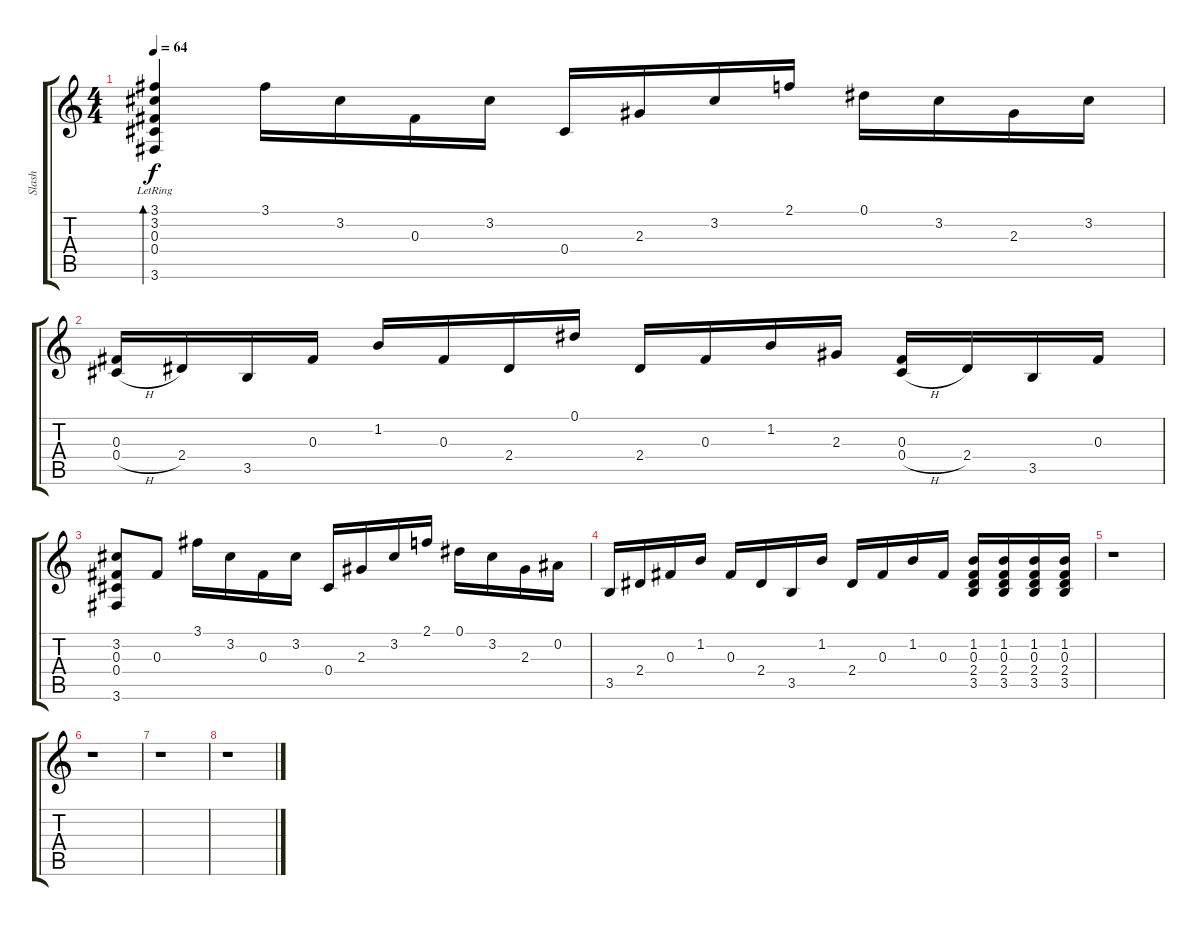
\track ("Slash" "Slash") {instrument electricguitarclean}
\staff {score tabs}
\tuning (Eb4 Bb3 Gb3 Db3 Ab2 Eb2) {hide}
\ts (4 4)
\tempo 64
\clef g2
\ks c
(3.1{lr} 3.2{lr} 0.3{lr} 0.4{lr} 3.6{lr}).4{bd 120 dy f instrument electricguitarclean} 3.1.16 3.2.16 0.3.16 3.2.16 0.4.16 2.3.16 3.2.16 2.1.16 0.1.16 3.2.16 2.3.16 3.2.16 |
(0.3 0.4{h}).16 2.4.16 3.5.16 0.3.16 1.2.16 0.3.16 2.4.16 0.1.16 2.4.16 0.3.16 1.2.16 2.3.16 (0.3 0.4{h}).16 2.4.16 3.5.16 0.3.16 |
(3.2 0.3 0.4 3.6).8 0.3.8 3.1.16 3.2.16 0.3.16 3.2.16 0.4.16 2.3.16 3.2.16 2.1.16 0.1.16 3.2.16 2.3.16 0.2.16 |
3.5.16 2.4.16 0.3.16 1.2.16 0.3.16 2.4.16 3.5.16 1.2.16 2.4.16 0.3.16 1.2.16 0.3.16 (1.2 0.3 2.4 3.5).16 (1.2 0.3 2.4 3.5).16 (1.2 0.3 2.4 3.5).16 (1.2 0.3 2.4 3.5).16 |
r.1 |
r.1 |
r.1 |
r.1
